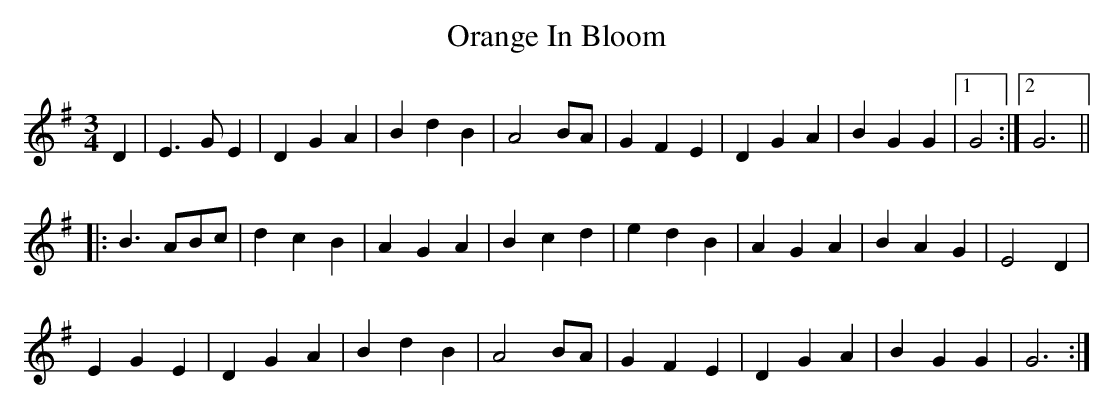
X:1
T:Orange In Bloom
M:3/4
L:1/4
K:G
D |\
E>GE | DGA | BdB | A2B/A/ |\
GFE | DGA | BGG |1 G2 :|2 G3 ||
|:\
B>AB/c/ | dcB | AGA | Bcd |\
edB | AGA | BAG | E2D |
EGE | DGA | BdB | A2B/A/ |\
GFE | DGA | BGG | G3 :|
